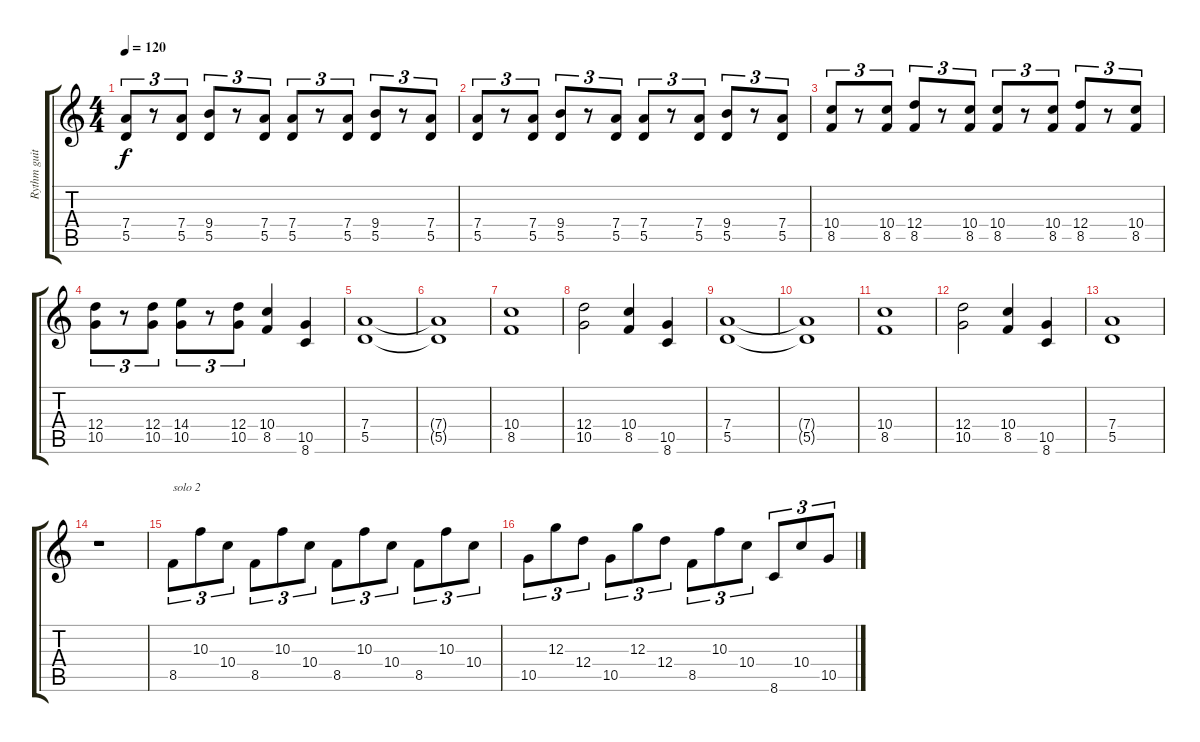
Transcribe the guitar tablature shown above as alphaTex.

\track ("Rythm guitar" "Rythm guit") {instrument acousticguitarsteel}
\staff {score tabs}
\tuning (E4 B3 G3 D3 A2 E2) {hide}
\ts (4 4)
\tempo 120
\clef g2
\ks c
(7.4 5.5).8{tu (3 2) dy f} r.8{tu (3 2)} (7.4 5.5).8{tu (3 2)} (9.4 5.5).8{tu (3 2)} r.8{tu (3 2)} (7.4 5.5).8{tu (3 2)} (7.4 5.5).8{tu (3 2)} r.8{tu (3 2)} (7.4 5.5).8{tu (3 2)} (9.4 5.5).8{tu (3 2)} r.8{tu (3 2)} (7.4 5.5).8{tu (3 2)} |
(7.4 5.5).8{tu (3 2)} r.8{tu (3 2)} (7.4 5.5).8{tu (3 2)} (9.4 5.5).8{tu (3 2)} r.8{tu (3 2)} (7.4 5.5).8{tu (3 2)} (7.4 5.5).8{tu (3 2)} r.8{tu (3 2)} (7.4 5.5).8{tu (3 2)} (9.4 5.5).8{tu (3 2)} r.8{tu (3 2)} (7.4 5.5).8{tu (3 2)} |
(10.4 8.5).8{tu (3 2)} r.8{tu (3 2)} (10.4 8.5).8{tu (3 2)} (12.4 8.5).8{tu (3 2)} r.8{tu (3 2)} (10.4 8.5).8{tu (3 2)} (10.4 8.5).8{tu (3 2)} r.8{tu (3 2)} (10.4 8.5).8{tu (3 2)} (12.4 8.5).8{tu (3 2)} r.8{tu (3 2)} (10.4 8.5).8{tu (3 2)} |
(12.4 10.5).8{tu (3 2)} r.8{tu (3 2)} (12.4 10.5).8{tu (3 2)} (14.4 10.5).8{tu (3 2)} r.8{tu (3 2)} (12.4 10.5).8{tu (3 2)} (10.4 8.5).4 (10.5 8.6).4 |
(7.4 5.5).1 |
(7.4{t} 5.5{t}).1 |
(10.4 8.5).1 |
(12.4 10.5).2 (10.4 8.5).4 (10.5 8.6).4 |
(7.4 5.5).1 |
(7.4{t} 5.5{t}).1 |
(10.4 8.5).1 |
(12.4 10.5).2 (10.4 8.5).4 (10.5 8.6).4 |
(7.4 5.5).1 |
r.1 |
8.5.8{tu (3 2) txt "solo 2"} 10.3.8{tu (3 2)} 10.4.8{tu (3 2)} 8.5.8{tu (3 2)} 10.3.8{tu (3 2)} 10.4.8{tu (3 2)} 8.5.8{tu (3 2)} 10.3.8{tu (3 2)} 10.4.8{tu (3 2)} 8.5.8{tu (3 2)} 10.3.8{tu (3 2)} 10.4.8{tu (3 2)} |
10.5.8{tu (3 2)} 12.3.8{tu (3 2)} 12.4.8{tu (3 2)} 10.5.8{tu (3 2)} 12.3.8{tu (3 2)} 12.4.8{tu (3 2)} 8.5.8{tu (3 2)} 10.3.8{tu (3 2)} 10.4.8{tu (3 2)} 8.6.8{tu (3 2)} 10.4.8{tu (3 2)} 10.5.8{tu (3 2)}
